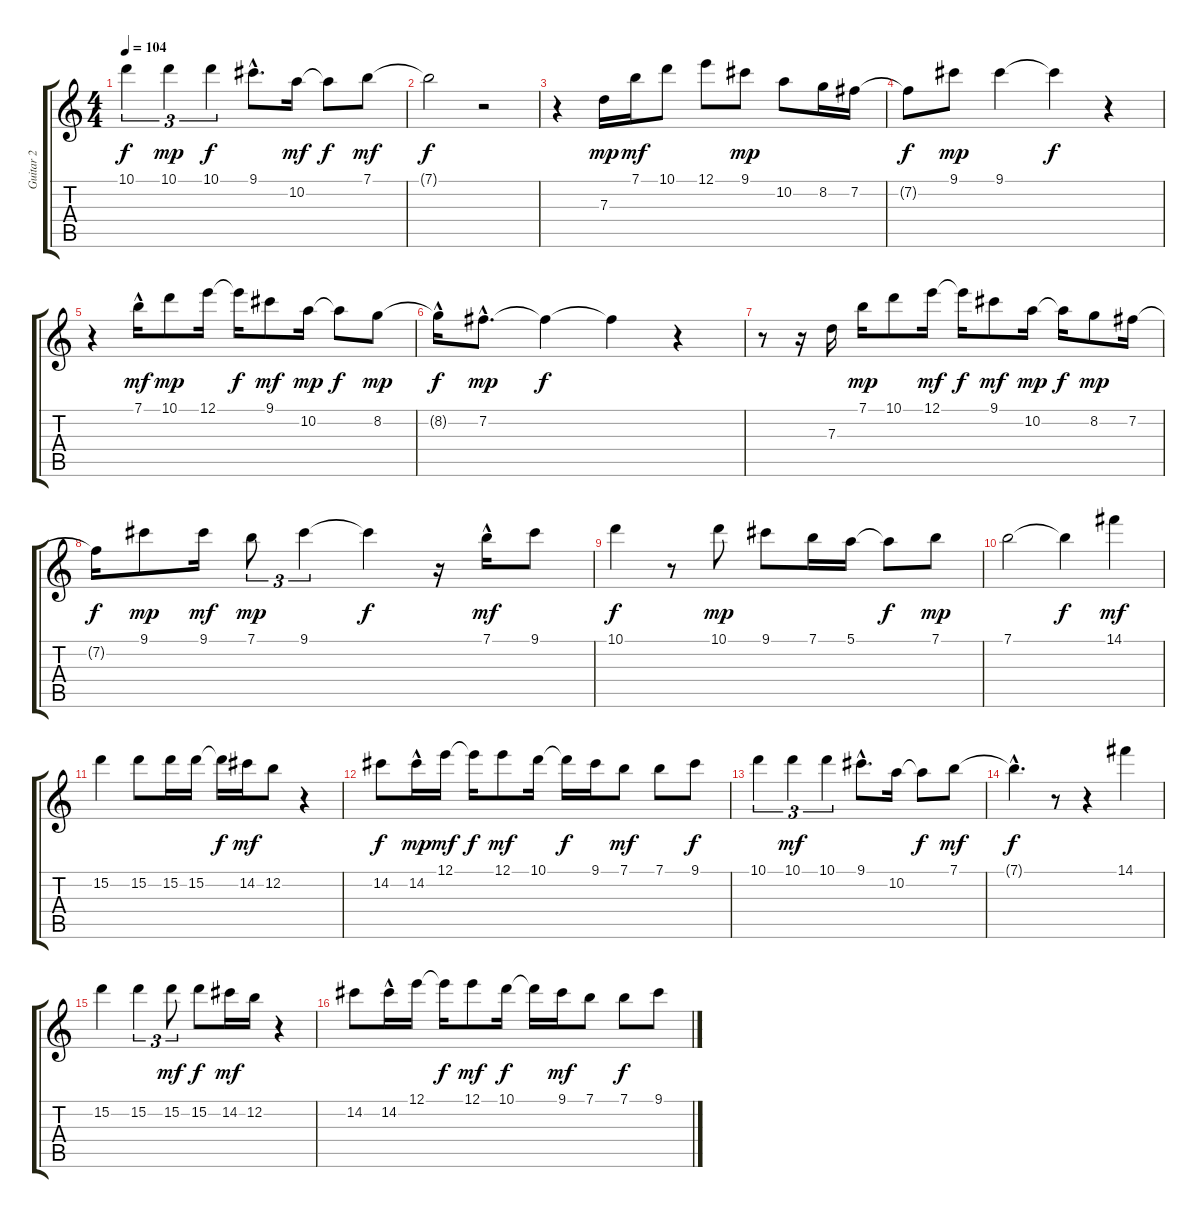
\track ("Guitar 2" "Guitar 2") {instrument acousticguitarnylon}
\staff {score tabs}
\tuning (E4 B3 G3 D3 A2 E2) {hide}
\ts (4 4)
\tempo 104
\clef g2
\ks c
10.1.4{tu (3 2) dy f} 10.1.4{tu (3 2) dy mp} 10.1.4{tu (3 2) dy f} 9.1{hac}.8{d} 10.2.16{dy mf} 10.2{t}.8{dy f} 7.1.8{dy mf} |
7.1{t}.2{dy f} r.2 |
r.4 7.3.16{dy mp} 7.1.16{dy mf} 10.1.8 12.1.8 9.1.8{dy mp} 10.2.8 8.2.16 7.2.16 |
7.2{t}.8{dy f} 9.1.8{dy mp} 9.1.4 9.1{t}.4{dy f} r.4 |
r.4 7.1{hac}.16{dy mf} 10.1.8{dy mp} 12.1.16 12.1{t}.16{dy f} 9.1.8{dy mf} 10.2.16{dy mp} 10.2{t}.8{dy f} 8.2.8{dy mp} |
8.2{hac t}.16{dy f} 7.2{hac}.8{d dy mp} 7.2{t}.4{dy f} 7.2{t}.4 r.4 |
r.8 r.16 7.3.16 7.1.16{dy mp} 10.1.8 12.1.16{dy mf} 12.1{t}.16{dy f} 9.1.8{dy mf} 10.2.16{dy mp} 10.2{t}.16{dy f} 8.2.8{dy mp} 7.2.16 |
7.2{t}.16{dy f} 9.1.8{dy mp} 9.1.16{dy mf} 7.1.8{tu (3 2) dy mp} 9.1.4{tu (3 2)} 9.1{t}.4{dy f} r.16 7.1{hac}.16{dy mf} 9.1.8 |
10.1.4{dy f} r.8 10.1.8{dy mp} 9.1.8 7.1.16 5.1.16 5.1{t}.8{dy f} 7.1.8{dy mp} |
7.1.2 7.1{t}.4{dy f} 14.1.4{dy mf} |
15.2.4 15.2.8 15.2.16 15.2.16 15.2{t}.16{dy f} 14.2.16{dy mf} 12.2.8 r.4 |
14.2.8{dy f} 14.2{hac}.16{dy mp} 12.1.16{dy mf} 12.1{t}.16{dy f} 12.1.8{dy mf} 10.1.16 10.1{t}.16{dy f} 9.1.16 7.1.8{dy mf} 7.1.8 9.1.8{dy f} |
10.1.4{tu (3 2)} 10.1.4{tu (3 2) dy mf} 10.1.4{tu (3 2)} 9.1{hac}.8{d} 10.2.16 10.2{t}.8{dy f} 7.1.8{dy mf} |
7.1{hac t}.4{d dy f} r.8 r.4 14.1.4 |
15.2.4 15.2.4{tu (3 2)} 15.2.8{tu (3 2) dy mf} 15.2.8{dy f} 14.2.16{dy mf} 12.2.16 r.4 |
14.2.8 14.2{hac}.16 12.1.16 12.1{t}.16{dy f} 12.1.8{dy mf} 10.1.16{dy f} 10.1{t}.16 9.1.16{dy mf} 7.1.8 7.1.8{dy f} 9.1.8
